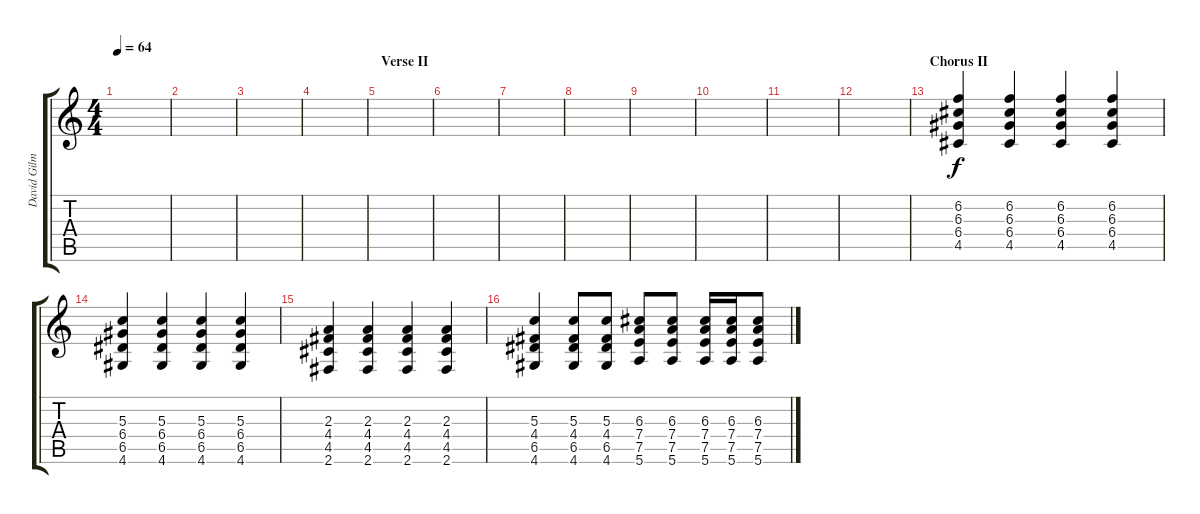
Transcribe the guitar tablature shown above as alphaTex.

\track ("David Gilmour" "David Gilm") {instrument overdrivenguitar}
\staff {score tabs}
\tuning (E4 B3 G3 D3 A2 E2) {hide}
\ts (4 4)
\tempo 64
\clef g2
\ks c
|
|
|
|
\section ("" "Verse II")
|
|
|
|
|
|
|
|
\section ("" "Chorus II")
(6.2 6.3 6.4 4.5).4 (6.2 6.3 6.4 4.5).4 (6.2 6.3 6.4 4.5).4 (6.2 6.3 6.4 4.5).4 |
(5.3 6.4 6.5 4.6).4 (5.3 6.4 6.5 4.6).4 (5.3 6.4 6.5 4.6).4 (5.3 6.4 6.5 4.6).4 |
(2.3 4.4 4.5 2.6).4 (2.3 4.4 4.5 2.6).4 (2.3 4.4 4.5 2.6).4 (2.3 4.4 4.5 2.6).4 |
(5.3 4.4 6.5 4.6).4 (5.3 4.4 6.5 4.6).8 (5.3 4.4 6.5 4.6).8 (6.3 7.4 7.5 5.6).8 (6.3 7.4 7.5 5.6).8 (6.3 7.4 7.5 5.6).16 (6.3 7.4 7.5 5.6).16 (6.3 7.4 7.5 5.6).8
